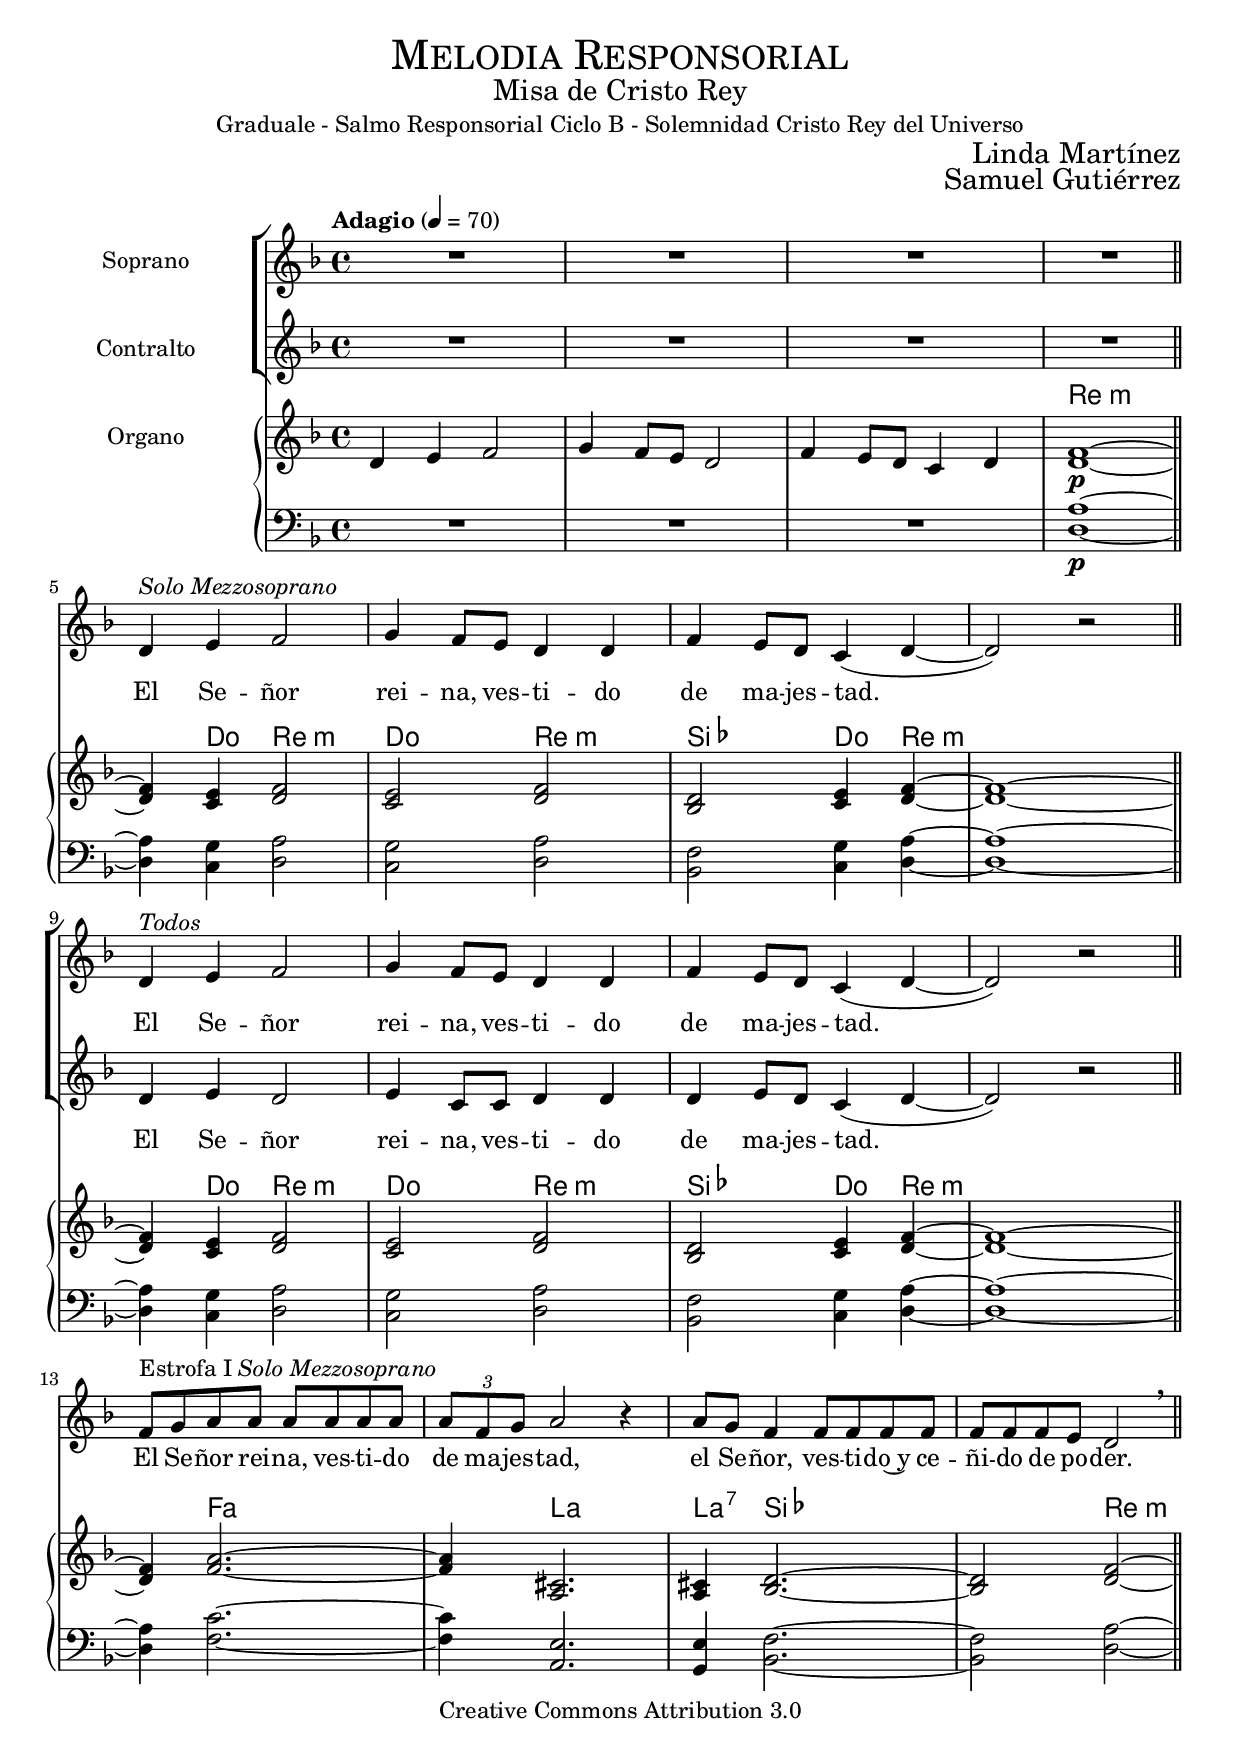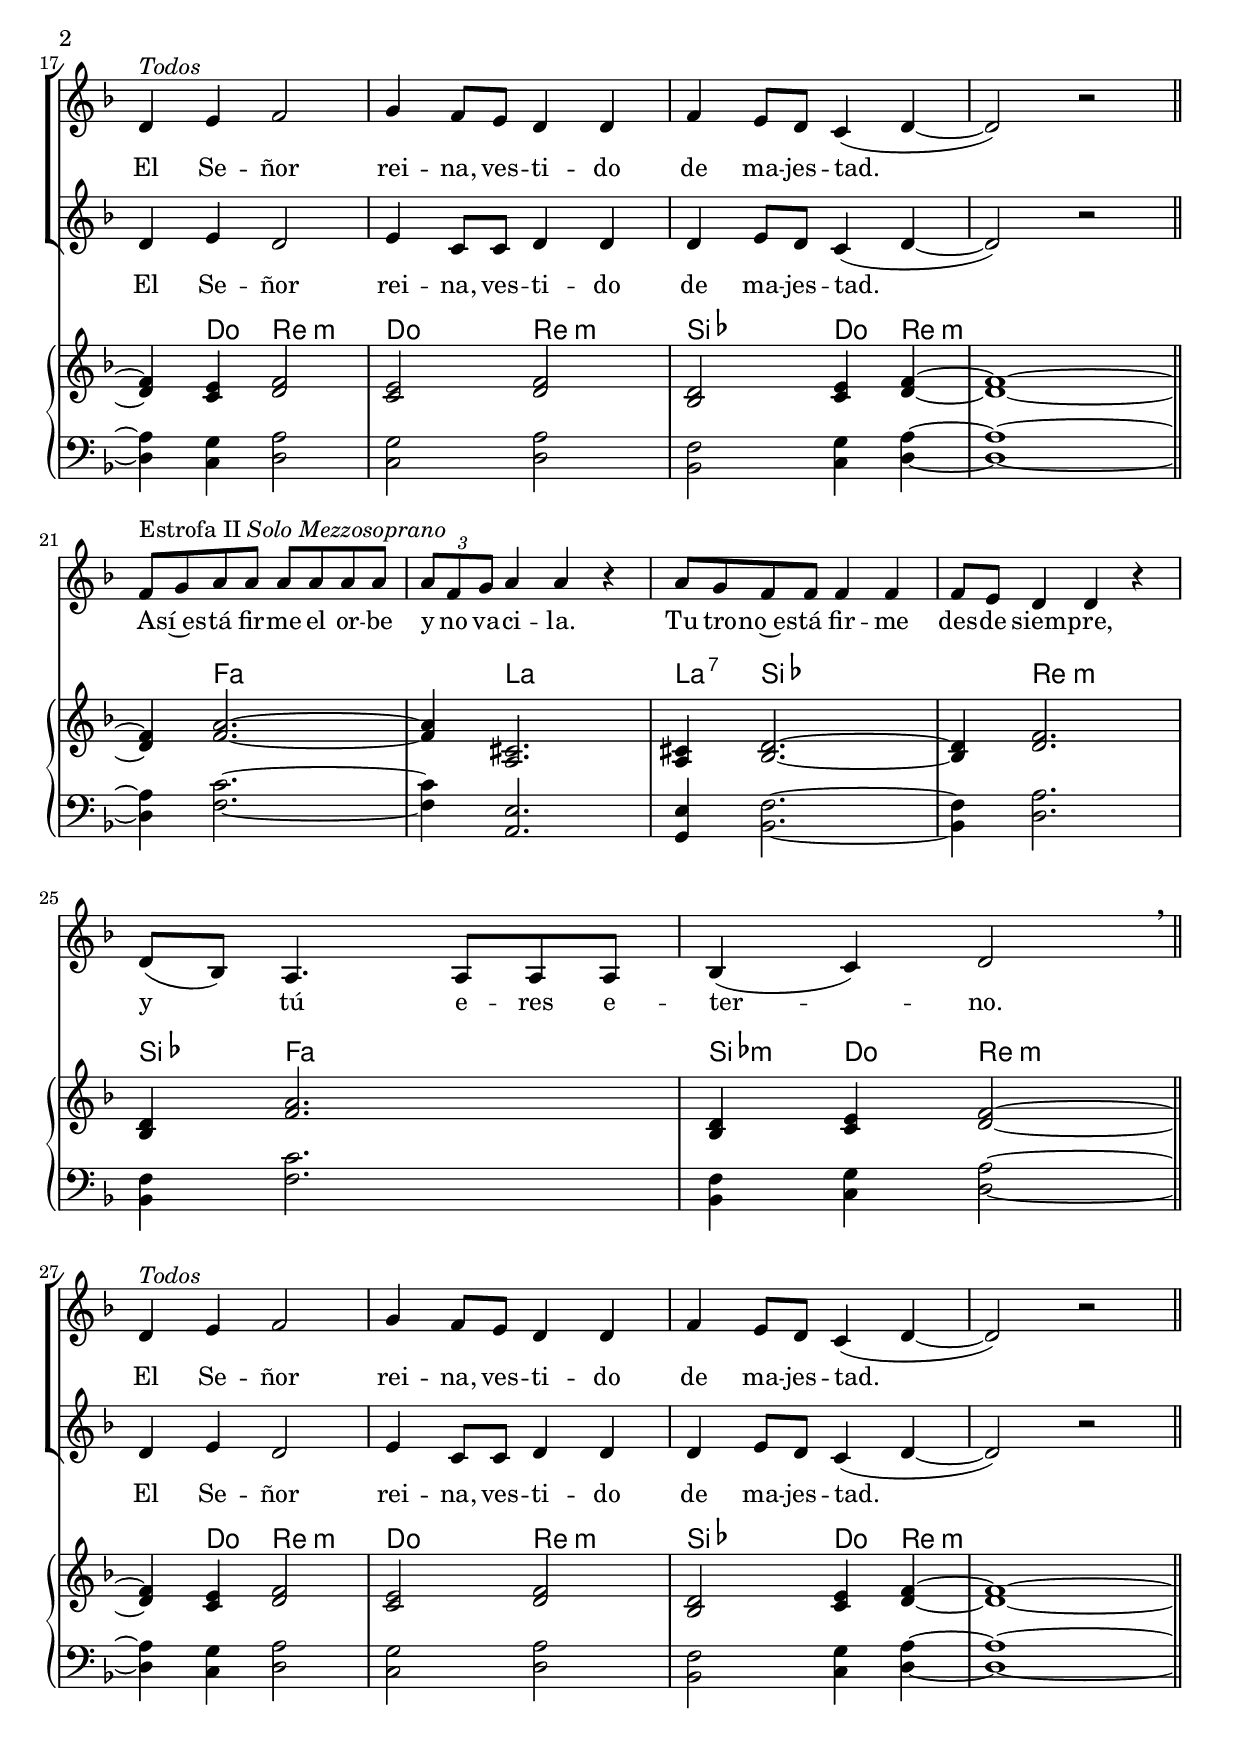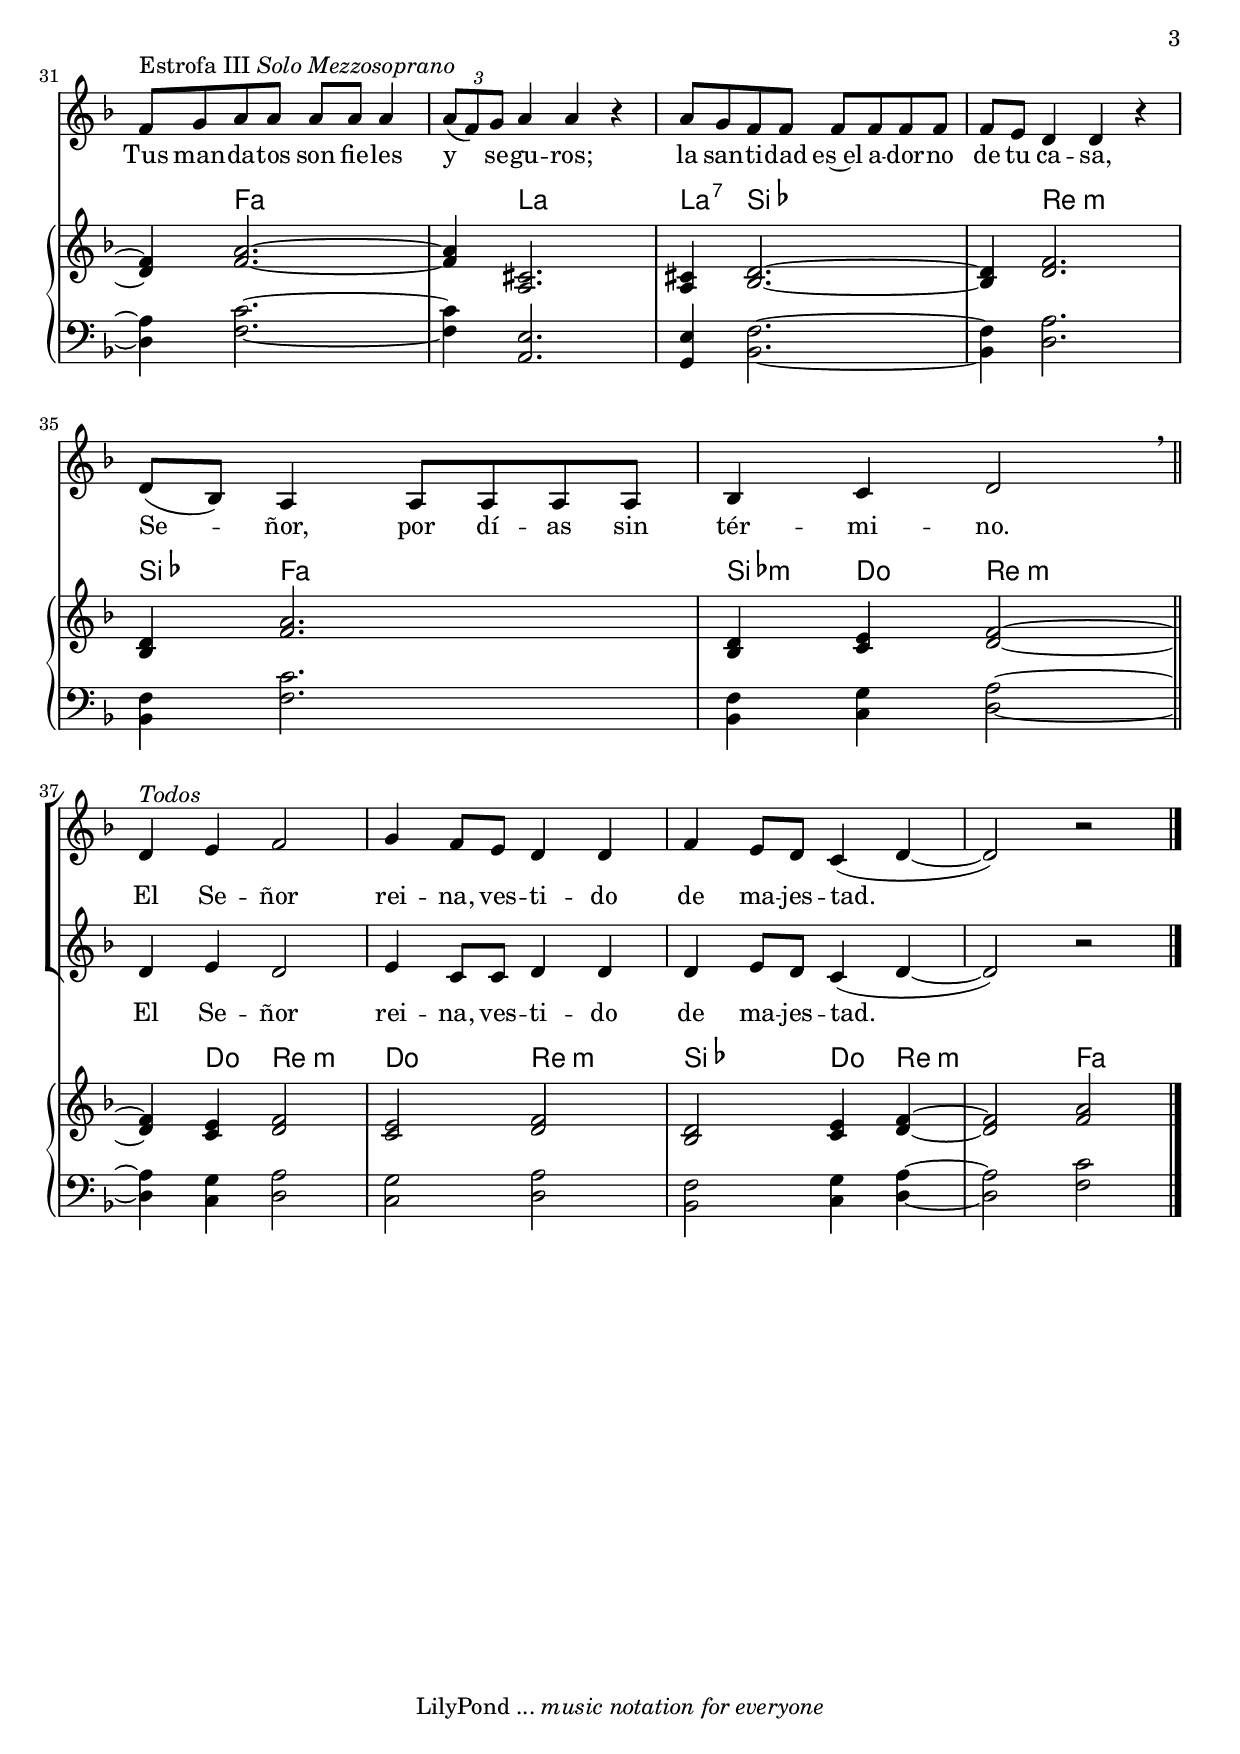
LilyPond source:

% *************************************************************************************
%	Melodia responsorial - Melody inspired by the compositions of Pbro Lucien Deiss
%	Music and accompaniment by serachsam
% *************************************************************************************
\language "espanol"
\version "2.23.2"

% --- Global parameters
particle = 0
jump = \break

% --- Includes
\include "global.ily"
soprano_music_a = \relative do' {
  \compressEmptyMeasures

  R1*4 | #(if (= particle 1) jump "") % 4
  re4^\markup{ \italic "Solo Mezzosoprano" } mi fa2 |
  sol4 fa8 mi re2 |
  fa4 mi8 re do4 re4~ |
  re2 r | #(if (= particle 1) jump "") % 8
  re4^\markup{ \italic "Todos" } mi fa2 |
  sol4 fa8 mi re2 |
  fa4 mi8 re do4 re4~ |
  re2 r | #(if (= particle 1) jump "") % 12
  fa8^\markup{ "Estrofa I" \italic "Solo Mezzosoprano" } sol la la la la la4 |
  \tuplet 3/2 {la8 fa sol} la4 la r |
  la8( sol) fa4 fa8 fa fa fa |
  fa fa fa mi re2 \breathe | #(if (= particle 1) jump "")
  re4^\markup{ \italic "Todos" } mi fa2 |
  sol4 fa8 mi re2 |
  fa4 mi8 re do4 re4~ |
  re2 r | #(if (= particle 1) jump "") % 20
  fa8^\markup{ "Estrofa II" \italic "Solo Mezzosoprano" } sol la la4. la8 la |
  \tuplet 3/2 {la8 fa sol} la4 la r |
  la8 sol fa4. fa4. |
  fa8( mi) re4 re r | #(if (= particle 1) jump "") %24
  do8( re) mi mi4 mi8 mi mi |
  \tuplet 3/2 { mi4 re8 } fa4 fa r |
  re4 sib8 la la2 |
  sib4 do re4 re \breathe | #(if (= particle 1) jump "") %28
  re4^\markup{ \italic "Todos" } mi fa2 |
  sol4 fa8 mi re2 |
  fa4 mi8 re do4 re4~ |
  re2 r | #(if (= particle 1) jump "") % 32
  fa8(^\markup{ "Estrofa III" \italic "Solo Mezzosoprano" } sol) la la4 la8 la la |
  \tuplet 3/2 {la8 fa sol} la2 r4 |
  la8( sol) fa4 fa4 fa8 fa |
  fa8 mi re4 re r | #(if (= particle 1) jump "") % 36
  do8( re) mi mi mi mi mi mi |
  \tuplet 3/2 { mi4 re8 } fa4 fa r |
  re8 sib la4. la |
  sib4( do) re re \breathe | #(if (= particle 1) jump "") % 40
  re4^\markup{ \italic "Todos" } mi fa2 |
  sol4 fa8 mi re2 |
  fa4 mi8 re do4 re4~ |
  re2 r | #(if (= particle 1) jump "") % 44
  fa8^\markup{ "Estrofa IV" \italic "Solo Mezzosoprano" } sol la la la la la la |
  la la \tuplet 3/2 {la8 fa sol} la4 la |
  la8( sol) fa4. fa8 fa fa |
  fa8 mi re4 re r | #(if (= particle 1) jump "") % 48
  do8 re mi mi mi mi mi mi |
  \tuplet 3/2 { mi4 re8 } fa2 r4 |
  re8( sib) la4 la4. la8 |
  sib4 do re2 \breathe | #(if (= particle 1) jump "") % 52
  re4^\markup{ \italic "Todos" } mi fa2 |
  sol4 fa8 mi re2 |
  fa4 mi8 re do4 re4~ |
  re2 r |
}

soprano_lyrics_a = \lyricmode {
  El Se -- ñor es mi pas -- tor, na -- da me fal -- ta.
  El Se -- ñor es mi pas -- tor, na -- da me fal -- ta.

  El Se -- ñor es mi pas -- tor, na -- da me fal -- ta:
  en ver -- des pra -- de -- ras me~ha -- ce re -- cos -- tar.

  El Se -- ñor es mi pas -- tor, na -- da me fal -- ta.

  Me con -- du -- ce ha -- cia fuen -- tes tran -- qui -- las
  y re -- pa -- ra mis fuer -- zas;
  me guí -- a por el sen -- de -- ro jus -- to,
  por el ho -- nor de su nom -- bre.

  El Se -- ñor es mi pas -- tor, na -- da me fal -- ta.

  Pre -- pa -- ras u -- na me -- sa an -- te mí,
  en -- fren -- te de mis e -- ne -- mi -- gos;
  me un -- ges la ca -- be -- za con per -- fu -- me,
  y mi co -- pa re -- bo -- sa.

  El Se -- ñor es mi pas -- tor, na -- da me fal -- ta.

  Tu bon -- dad y tu mi -- se -- ri -- cor -- dia me a -- com -- pa -- ñan,
  to -- dos los dí -- as de mi vi -- da,
  y~ha -- bi -- ta -- ré en la ca -- sa del Se -- ñor,
  por a -- ños sin tér -- mi -- no.

  El Se -- ñor es mi pas -- tor, na -- da me fal -- ta.
}

soprano_music_b = \relative do' {
  \compressEmptyMeasures

  R1*4 | #(if (= particle 1) jump "") % 4
  re4^\markup{ \italic "Solo Mezzosoprano" } mi fa2 |
  sol4 fa8 mi re4 re |
  fa4 mi8 re do4( re4~ |
  re2) r | #(if (= particle 1) jump "") % 8
  re4^\markup{ \italic "Todos" } mi fa2 |
  sol4 fa8 mi re4 re |
  fa4 mi8 re do4( re4~ |
  re2) r | #(if (= particle 1) jump "") % 12
  fa8^\markup{ "Estrofa I" \italic "Solo Mezzosoprano" } sol la la la la la la |
  \tuplet 3/2 {la8 fa sol} la2 r4 |
  la8 sol fa4 fa8 fa fa fa |
  fa fa fa mi re2 \breathe | #(if (= particle 1) jump "") % 16
  re4^\markup{ \italic "Todos" } mi fa2 |
  sol4 fa8 mi re4 re |
  fa4 mi8 re do4( re4~ |
  re2) r | #(if (= particle 1) jump "") % 20
  fa8^\markup{ "Estrofa II" \italic "Solo Mezzosoprano" } sol la la la la la la |
  \tuplet 3/2 {la8 fa sol} la4 la r |
  la8 sol fa fa fa4 fa |
  fa8 mi re4 re r | #(if (= particle 1) jump "") % 24
  re8( sib) la4. la8 la la |
  sib4( do) re2 \breathe | #(if (= particle 1) jump "") % 26
  re4^\markup{ \italic "Todos" } mi fa2 |
  sol4 fa8 mi re4 re |
  fa4 mi8 re do4( re4~ |
  re2) r | #(if (= particle 1) jump "") % 30
  fa8^\markup{ "Estrofa III" \italic "Solo Mezzosoprano" } sol la la la la la4 |
  \tuplet 3/2 {la8( fa) sol} la4 la r |
  la8 sol fa fa fa fa fa fa |
  fa8 mi re4 re r | #(if (= particle 1) jump "") % 34
  re8( sib) la4 la8 la la la |
  sib4 do re2 \breathe | #(if (= particle 1) jump "") % 36
  re4^\markup{ \italic "Todos" } mi fa2 |
  sol4 fa8 mi re4 re |
  fa4 mi8 re do4( re4~ |
  re2) r |
}

soprano_lyrics_b = \lyricmode {
  El Se -- ñor rei -- na, ves -- ti -- do de ma -- jes -- tad.
  El Se -- ñor rei -- na, ves -- ti -- do de ma -- jes -- tad.

  El Se -- ñor rei -- na, ves -- ti -- do de ma -- jes -- tad,
  el Se -- ñor, ves -- ti -- do~y ce -- ñi -- do de po -- der.

  El Se -- ñor rei -- na, ves -- ti -- do de ma -- jes -- tad.

  A -- sí~es -- tá fir -- me el or -- be y no va -- ci -- la.
  Tu tro -- no~es -- tá fir -- me des -- de siem -- pre,
  y tú e -- res e -- ter -- no.

  El Se -- ñor rei -- na, ves -- ti -- do de ma -- jes -- tad.

  Tus man -- da -- tos son fie -- les y se -- gu -- ros;
  la san -- ti -- dad es~el a -- dor -- no de tu ca -- sa,
  Se -- ñor, por dí -- as sin tér -- mi -- no.

  El Se -- ñor rei -- na, ves -- ti -- do de ma -- jes -- tad.
}

soprano_music_c = \relative do' {
  \compressEmptyMeasures

  R1*4 | #(if (= particle 1) jump "") % 4
  re4^\markup{ \italic "Solo Mezzosoprano" } mi8 mi fa4 fa |
  sol4( fa8) mi re4 re |
  fa4( mi8) re do4( re4~ |
  re2) r | #(if (= particle 1) jump "") % 8
  re4^\markup{ \italic "Todos" } mi8 mi fa4 fa |
  sol4( fa8) mi re4 re |
  fa4( mi8) re do4( re4~ |
  re2) r | #(if (= particle 1) jump "") % 12
  fa8^\markup{ "Estrofa I" \italic "Solo Mezzosoprano" } sol la la4. la8 la |
  \tuplet 3/2 {la8( fa) sol} la4 la r |
  la8( sol) fa4 fa8 fa fa fa |
  fa8 mi re2 r4 | #(if (= particle 1) jump "") % 16
  do8 re mi4. mi8 mi mi |
  \tuplet 3/2 { mi4 re8 } fa2 r4 |
  re4 do8 la la2 |
  sib4 do re4 re \breathe | #(if (= particle 1) jump "") % 20
  re4^\markup{ \italic "Todos" } mi8 mi fa4 fa |
  sol4( fa8) mi re4 re |
  fa4( mi8) re do4( re4~ |
  re2) r | #(if (= particle 1) jump "") % 24
  fa8(^\markup{ "Estrofa II" \italic "Solo Mezzosoprano" } sol) la4 la la |
  \tuplet 3/2 {la8( fa sol)} la4 la r |
  la4( sol8) fa4 fa4. |
  fa8 mi re2 r4 | #(if (= particle 1) jump "") % 28
  do8 re mi mi mi mi4 mi8 |
  \tuplet 3/2 { mi4 re8 } fa2 r4 |
  fa8 sol la la la la la4 |
  \tuplet 3/2 {la8( fa) sol} la2 r4 | #(if (= particle 1) jump "") % 32
  la16( sol) fa8 fa16 fa fa8 \tuplet 3/2 {fa8 fa fa} fa fa |
  fa8 mi re4 re r |
  re8 sib la la2 la8 |
  sib4 do re2 \breathe | #(if (= particle 1) jump "") % 36
  re4^\markup{ \italic "Todos" } mi8 mi fa4 fa |
  sol4( fa8) mi re4 re |
  fa4( mi8) re do4( re4~ |
  re2) r |
}

soprano_lyrics_c = \lyricmode {
  Va -- mos a -- le -- gres a  la ca -- sa del Se -- ñor.
  Va -- mos a -- le -- gres a  la ca -- sa del Se -- ñor.

  ¡Qué~a -- le -- grí -- a cuan -- do me di -- je -- ron:
  «Va -- mos a la ca -- sa del Se -- ñor»!
  Ya es -- tán pi -- san -- do nues -- tros pies
  por el ho -- nor de su nom -- bre.

  Va -- mos a -- le -- gres a  la ca -- sa del Se -- ñor.

  A -- llá su -- ben las tri -- bus,
  las tri -- bus del Se -- ñor,
  se -- gún la cos -- tum -- bre de Is -- ra -- el,
  a ce -- le -- brar el nom -- bre del Se -- ñor;
  en e -- lla es -- tán los tri -- bu -- na -- les de jus -- ti -- cia,
  en el pa -- la -- cio de Da -- vid.

  Va -- mos a -- le -- gres a  la ca -- sa del Se -- ñor.
}

\include "alto.ily"
harmonies_a = \new ChordNames {
  \set ChordNames.midiInstrument = "string ensemble 2"
  \set ChordNames.midiMaximumVolume = #0
  \set chordChanges = ##t
  \chordmode {
    \italianChords
    s1*3 |
    re1:m |
    s4 do4 re2:m |
    do2 re2:m |
    sib,2 do4 re4:m |
    s1 |
    s4 do4 re2:m |
    do2 re2:m |
    sib,2 do4 re4:m |
    s1 |
    s4 fa2. |
    s4 la2. |
    la4:7 sib2. |
    s2 re2:m |
    s4 do4 re2:m |
    do2 re2:m |
    sib,2 do4 re4:m |
    s1 |
    s4 fa2. |
    s4 la2. |
    la4:7 sib2. |
    s4 re2.:m |
    la4:m do2. |
    s4 sib2. |
    s4 fa2. |
    sib4:m do4 re2:m |
    s4 do4 re2:m |
    do2 re2:m |
    sib,2 do4 re4:m |
    s1 |
    s4 fa2. |
    s4 la2. |
    la4:7 sib2. |
    s4 re2.:m |
    la4:m do2. |
    s4 sib2. |
    s4 fa2. |
    sib4:m do4 re2:m |
    s4 do4 re2:m |
    do2 re2:m |
    sib,2 do4 re4:m |
    s1 |
    s4 fa2. |
    s2 la2 |
    la4:7 sib2. |
    s4 re2.:m |
    la4:m do2. |
    s4 sib2. |
    s4 fa2. |
    sib4:m do4 re2:m |
    s4 do4 re2:m |
    do2 re2:m |
    sib,2 do4 re4:m |
    s2 fa |
  }
}

harmonies_b = \new ChordNames {
  \set ChordNames.midiInstrument = "string ensemble 2"
  \set ChordNames.midiMaximumVolume = #0
  \set chordChanges = ##t
  \chordmode {
    \italianChords
    s1*3 |
    re1:m |
    s4 do4 re2:m |
    do2 re2:m |
    sib,2 do4 re4:m |
    s1 |
    s4 do4 re2:m |
    do2 re2:m |
    sib,2 do4 re4:m |
    s1 |
    s4 fa2. |
    s4 la2. |
    la4:7 sib2. |
    s2 re2:m |
    s4 do4 re2:m |
    do2 re2:m |
    sib,2 do4 re4:m |
    s1 |
    s4 fa2. |
    s4 la2. |
    la4:7 sib2. |
    s4 re2.:m |
    sib4 fa2. |
    sib4:m do4 re2:m |
    s4 do4 re2:m |
    do2 re2:m |
    sib,2 do4 re4:m |
    s1 |
    s4 fa2. |
    s4 la2. |
    la4:7 sib2. |
    s4 re2.:m |
    sib4 fa2. |
    sib4:m do4 re2:m |
    s4 do4 re2:m |
    do2 re2:m |
    sib,2 do4 re4:m |
    s2 fa |
  }
}

harmonies_c = \new ChordNames {
  \set ChordNames.midiInstrument = "string ensemble 2"
  \set ChordNames.midiMaximumVolume = #0
  \set chordChanges = ##t
  \chordmode {
    \italianChords
    s1*3 |
    re1:m |
    s4 do4 re2:m |
    do2 re2:m |
    sib,2 do4 re4:m |
    s1 |
    s4 do4 re2:m |
    do2 re2:m |
    sib,2 do4 re4:m |
    s1 |
    s4 fa2. |
    s4 la2. |
    la4:7 sib2. |
    s4 re2.:m |
    la4:m do2. |
    s4 sib2. |
    s4 fa2. |
    sib4:m do4 re2:m |
    s4 do4 re2:m |
    do2 re2:m |
    sib,2 do4 re4:m |
    s1 |
    s4 fa2. |
    s4 la2. |
    la4:7 sib2. |
    s4 re2.:m |
    la4:m do2. |
    s4 sib2. |
    re4:m fa2. |
    s4 la2. |
    la4:7 sib2. |
    s4 re2.:m |
    sib4 fa2. |
    sib4:m do4 re2:m |
    s4 do4 re2:m |
    do2 re2:m |
    sib,2 do4 re4:m |
    s2 fa |
  }
}

notes_soproano_a = \relative do' {
  R1*3 fa1\p~ |
  fa4 mi fa2 |
  mi2 fa |
  re2 mi4 fa~ |
  fa1~ |
  fa4 mi fa2 |
  mi2 fa |
  re2 mi4 fa~ |
  fa1~ |
  fa4 la2.~ |
  la4 dos,2. |
  dos4 re2.~ |
  re2 fa~ |
  fa4 mi fa2 |
  mi2 fa |
  re2 mi4 fa~ |
  fa1~ |
  fa4 la2.~ |
  la4 dos,2. |
  dos4 re2.~ |
  re4 fa2. |
  do4 mi2.~ |
  mi4 re2.~ |
  re4 la'2. |
  re,4 mi fa2~ |
  fa4 mi fa2 |
  mi2 fa |
  re2 mi4 fa~ |
  fa1~ |
  fa4 la2.~ |
  la4 dos,2. |
  dos4 re2.~ |
  re4 fa2. |
  do4 mi2.~ |
  mi4 re2.~ |
  re4 la'2. |
  re,4 mi fa2~ |
  fa4 mi fa2 |
  mi2 fa |
  re2 mi4 fa~ |
  fa1~ |
  fa4 la2.~ |
  la2 dos,2 |
  dos4 re2.~ |
  re4 fa2. |
  do4 mi2.~ |
  mi4 re2.~ |
  re4 la'2. |
  re,4 mi fa2~ |
  fa4 mi fa2 |
  mi2 fa |
  re2 mi4 fa~ |
  fa2 la |
}

notes_alto_a = \relative do' {
  re4 mi fa2 |
  sol4 fa8 mi re2 |
  fa4 mi8 re do4 re |
  re1\p~ | #(if (= particle 1) "" jump) % 4
  re4 do re2 |
  do2 re |
  sib2 do4 re~ |
  re1~ | #(if (= particle 1) "" jump) % 8
  re4 do re2 |
  do2 re |
  sib2 do4 re~ |
  re1~ | #(if (= particle 1) "" jump) % 12
  re4 fa2.~ |
  fa4 la,2. |
  la4 sib2.~ |
  sib2 re~ | #(if (= particle 1) "" jump) % 14
  re4 do re2 |
  do2 re |
  sib2 do4 re~ |
  re1~ | #(if (= particle 1) "" jump) % 18
  re4 fa2.~ |
  fa4 la,2. |
  la4 sib2.~ |
  sib4 re2. |
  la4 do2.~ |
  do4 sib2.~ |
  sib4 fa'2. |
  sib,4 do re2~ | #(if (= particle 1) "" jump) % 28
  re4 do re2 |
  do2 re |
  sib2 do4 re~ |
  re1~ | #(if (= particle 1) "" jump) % 32
  re4 fa2.~ |
  fa4 la,2. |
  la4 sib2.~ |
  sib4 re2. | #(if (= particle 1) "" jump) % 36
  la4 do2.~ |
  do4 sib2.~ |
  sib4 fa'2. |
  sib,4 do re2~ | #(if (= particle 1) "" jump) % 40
  re4 do re2 |
  do2 re |
  sib2 do4 re~ |
  re1~ | #(if (= particle 1) "" jump) % 44
  re4 fa2.~ |
  fa2 la,2 |
  la4 sib2.~ |
  sib4 re2. | #(if (= particle 1) "" jump) % 48
  la4 do2.~ |
  do4 sib2.~ |
  sib4 fa'2. |
  sib,4 do re2~ | #(if (= particle 1) "" jump) % 52
  re4 do re2 |
  do2 re |
  sib2 do4 re~ |
  re2 fa |
}

notes_tenor_a = \relative do' {
  R1*3 la1\p~ |
  la4 sol la2 |
  sol2 la |
  fa2 sol4 la~ |
  la1~ |
  la4 sol la2 |
  sol2 la |
  fa2 sol4 la~ |
  la1~ |
  la4 do2.~ |
  do4 mi,2. |
  mi4 fa2.~ |
  fa2 la~ |
  la4 sol la2 |
  sol2 la |
  fa2 sol4 la~ |
  la1~ |
  la4 do2.~ |
  do4 mi,2. |
  mi4 fa2.~ |
  fa4 la2. |
  mi4 sol2.~ |
  sol4 fa2.~ |
  fa4 do'2. |
  fa,4 sol la2~ |
  la4 sol la2 |
  sol2 la |
  fa2 sol4 la~ |
  la1~ |
  la4 do2.~ |
  do4 mi,2. |
  mi4 fa2.~ |
  fa4 la2. |
  mi4 sol2.~ |
  sol4 fa2.~ |
  fa4 do'2. |
  fa,4 sol la2~ |
  la4 sol la2 |
  sol2 la |
  fa2 sol4 la~ |
  la1~ |
  la4 do2.~ |
  do2 mi,2 |
  mi4 fa2.~ |
  fa4 la2. |
  mi4 sol2.~ |
  sol4 fa2.~ |
  fa4 do'2. |
  fa,4 sol la2~ |
  la4 sol la2 |
  sol2 la |
  fa2 sol4 la~ |
  la2 do |
}

notes_bass_a = \relative do {
  R1*3 re1\p~ |
  re4 do re2 |
  do2 re |
  sib2 do4 re~ |
  re1~ |
  re4 do re2 |
  do2 re |
  sib2 do4 re~ |
  re1~ |
  re4 fa2.~ |
  fa4 la,2. |
  sol4 sib2.~ |
  sib2 re~  |
  re4 do re2 |
  do2 re |
  sib2 do4 re~ |
  re1~ |
  re4 fa2.~ |
  fa4 la,2. |
  sol4 sib2.~ |
  sib4 re2. |
  la4 do2.~ |
  do4 sib2.~ |
  sib4 fa'2. |
  sib,4 do re2~ |
  re4 do re2 |
  do2 re |
  sib2 do4 re~ |
  re1~ |
  re4 fa2.~ |
  fa4 la,2. |
  sol4 sib2.~ |
  sib4 re2. |
  la4 do2.~ |
  do4 sib2.~ |
  sib4 fa'2. |
  sib,4 do re2~ |
  re4 do re2 |
  do2 re |
  sib2 do4 re~ |
  re1~ |
  re4 fa2.~ |
  fa2 la,2 |
  sol4 sib2.~ |
  sib4 re2. |
  la4 do2.~ |
  do4 sib2.~ |
  sib4 fa'2. |
  sib,4 do re2~ |
  re4 do re2 |
  do2 re |
  sib2 do4 re~ |
  re2 fa |
}

notes_soproano_b = \relative do' {
  R1*3 |
  fa1\p~ |
  fa4 mi fa2 |
  mi2 fa |
  re2 mi4 fa~ |
  fa1~ |
  fa4 mi fa2 |
  mi2 fa |
  re2 mi4 fa~ |
  fa1~ |
  fa4 la2.~ |
  la4 dos,2. |
  dos4 re2.~ |
  re2 fa~ |
  fa4 mi fa2 |
  mi2 fa |
  re2 mi4 fa~ |
  fa1~ |
  fa4 la2.~ |
  la4 dos,2. |
  dos4 re2.~ |
  re4 fa2. |
  re4 la'2. |
  re,4 mi fa2~ |
  fa4 mi fa2 |
  mi2 fa |
  re2 mi4 fa~ |
  fa1~ |
  fa4 la2.~ |
  la4 dos,2. |
  dos4 re2.~ |
  re4 fa2. |
  re4 la'2. |
  re,4 mi fa2~ |
  fa4 mi fa2 |
  mi2 fa |
  re2 mi4 fa~ |
  fa2 la |
}

notes_alto_b = \relative do' {
  re4 mi fa2 |
  sol4 fa8 mi re2 |
  fa4 mi8 re do4 re |
  re1\p~ | #(if (= particle 1) "" jump) % 4
  re4 do re2 |
  do2 re |
  sib2 do4 re~ |
  re1~ | #(if (= particle 1) "" jump) % 8
  re4 do re2 |
  do2 re |
  sib2 do4 re~ |
  re1~ | #(if (= particle 1) "" jump) % 12
  re4 fa2.~ |
  fa4 la,2. |
  la4 sib2.~ |
  sib2 re~ | #(if (= particle 1) "" jump) % 16
  re4 do re2 |
  do2 re |
  sib2 do4 re~ |
  re1~ | #(if (= particle 1) "" jump) % 20
  re4 fa2.~ |
  fa4 la,2. |
  la4 sib2.~ |
  sib4 re2. | #(if (= particle 1) "" jump) % 24
  sib4 fa'2. |
  sib,4 do re2~ | #(if (= particle 1) "" jump) % 26
  re4 do re2 |
  do2 re |
  sib2 do4 re~ |
  re1~ | #(if (= particle 1) "" jump) % 30
  re4 fa2.~ |
  fa4 la,2. |
  la4 sib2.~ |
  sib4 re2. | #(if (= particle 1) "" jump) % 34
  sib4 fa'2. |
  sib,4 do re2~ | #(if (= particle 1) "" jump) % 36
  re4 do re2 |
  do2 re |
  sib2 do4 re~ |
  re2 fa |
}

notes_tenor_b = \relative do' {
  R1*3 |
  la1\p~ |
  la4 sol la2 |
  sol2 la |
  fa2 sol4 la~ |
  la1~ |
  la4 sol la2 |
  sol2 la |
  fa2 sol4 la~ |
  la1~ |
  la4 do2.~ |
  do4 mi,2. |
  mi4 fa2.~ |
  fa2 la~ |
  la4 sol la2 |
  sol2 la |
  fa2 sol4 la~ |
  la1~ |
  la4 do2.~ |
  do4 mi,2. |
  mi4 fa2.~ |
  fa4 la2. |
  fa4 do'2. |
  fa,4 sol la2~ |
  la4 sol la2 |
  sol2 la |
  fa2 sol4 la~ |
  la1~ |
  la4 do2.~ |
  do4 mi,2. |
  mi4 fa2.~ |
  fa4 la2. |
  fa4 do'2. |
  fa,4 sol la2~ |
  la4 sol la2 |
  sol2 la |
  fa2 sol4 la~ |
  la2 do |
}

notes_bass_b = \relative do {
  R1*3 |
  re1\p~ |
  re4 do re2 |
  do2 re |
  sib2 do4 re~ |
  re1~ |
  re4 do re2 |
  do2 re |
  sib2 do4 re~ |
  re1~ |
  re4 fa2.~ |
  fa4 la,2. |
  sol4 sib2.~ |
  sib2 re~ |
  re4 do re2 |
  do2 re |
  sib2 do4 re~ |
  re1~ |
  re4 fa2.~ |
  fa4 la,2. |
  sol4 sib2.~ |
  sib4 re2. |
  sib4 fa'2. |
  sib,4 do re2~ |
  re4 do re2 |
  do2 re |
  sib2 do4 re~ |
  re1~ |
  re4 fa2.~ |
  fa4 la,2. |
  sol4 sib2.~ |
  sib4 re2. |
  sib4 fa'2. |
  sib,4 do re2~ |
  re4 do re2 |
  do2 re |
  sib2 do4 re~ |
  re2 fa |
}

notes_soproano_c = \relative do' {
  R1*3 |
  fa1\p~ |
  fa4 mi fa2 |
  mi2 fa |
  re2 mi4 fa~ |
  fa1~ |
  fa4 mi fa2 |
  mi2 fa |
  re2 mi4 fa~ |
  fa1~ |
  fa4 la2.~ |
  la4 dos,2. |
  dos4 re2.~ |
  re4 fa2. |
  do4 mi2.~ |
  mi4 re2.~ |
  re4 la'2. |
  re,4 mi fa2~ |
  fa4 mi fa2 |
  mi2 fa |
  re2 mi4 fa~ |
  fa1~ |
  fa4 la2.~ |
  la4 dos,2. |
  dos4 re2.~ |
  re4 fa2. |
  do4 mi2.~ |
  mi4 re2. |
  fa4 la2.~ |
  la4 dos,2. |
  dos4 re2.~ |
  re4 fa2. |
  re4 la'2. |
  re,4 mi fa2~ |
  fa4 mi fa2 |
  mi2 fa |
  re2 mi4 fa~ |
  fa2 la |
}

notes_alto_c = \relative do' {
  re4 mi fa2 |
  sol4 fa8 mi re2 |
  fa4 mi8 re do4 re |
  re1\p~ | #(if (= particle 1) "" jump) % 4
  re4 do re2 |
  do2 re |
  sib2 do4 re~ |
  re1~ | #(if (= particle 1) "" jump) % 8
  re4 do re2 |
  do2 re |
  sib2 do4 re~ |
  re1~ | #(if (= particle 1) "" jump) % 12
  re4 fa2.~ |
  fa4 la,2. |
  la4 sib2.~ |
  sib4 re2. | #(if (= particle 1) "" jump) % 16
  la4 do2.~ |
  do4 sib2.~ |
  sib4 fa'2. |
  sib,4 do re2~ | #(if (= particle 1) "" jump) % 20
  re4 do re2 |
  do2 re |
  sib2 do4 re~ |
  re1~ | #(if (= particle 1) "" jump) % 24
  re4 fa2.~ |
  fa4 la,2. |
  la4 sib2.~ |
  sib4 re2. | #(if (= particle 1) "" jump) % 28
  la4 do2.~ |
  do4 sib2. |
  re4 fa2.~ |
  fa4 la,2. | #(if (= particle 1) "" jump) % 32
  la4 sib2.~ |
  sib4 re2. |
  sib4 fa'2. |
  sib,4 do re2~ | #(if (= particle 1) "" jump) % 36
  re4 do re2 |
  do2 re |
  sib2 do4 re~ |
  re2 fa |
}

notes_tenor_c = \relative do' {
  R1*3 |
  la1\p~ |
  la4 sol la2 |
  sol2 la |
  fa2 sol4 la~ |
  la1~ |
  la4 sol la2 |
  sol2 la |
  fa2 sol4 la~ |
  la1~ |
  la4 do2.~ |
  do4 mi,2. |
  mi4 fa2.~ |
  fa4 la2. |
  mi4 sol2.~ |
  sol4 fa2.~ |
  fa4 do'2. |
  fa,4 sol la2~ |
  la4 sol la2 |
  sol2 la |
  fa2 sol4 la~ |
  la1~ |
  la4 do2.~ |
  do4 mi,2. |
  mi4 fa2.~ |
  fa4 la2. |
  mi4 sol2.~ |
  sol4 fa2. |
  la4 do2.~ |
  do4 mi,2. |
  mi4 fa2.~ |
  fa4 la2. |
  fa4 do'2. |
  fa,4 sol la2~ |
  la4 sol la2 |
  sol2 la |
  fa2 sol4 la~ |
  la2 do |
}

notes_bass_c = \relative do {
  R1*3 |
  re1\p~ |
  re4 do re2 |
  do2 re |
  sib2 do4 re~ |
  re1~ |
  re4 do re2 |
  do2 re |
  sib2 do4 re~ |
  re1~ |
  re4 fa2.~ |
  fa4 la,2. |
  sol4 sib2.~ |
  sib4 re2. |
  la4 do2.~ |
  do4 sib2.~ |
  sib4 fa'2. |
  sib,4 do re2~ |
  re4 do re2 |
  do2 re |
  sib2 do4 re~ |
  re1~ |
  re4 fa2.~ |
  fa4 la,2. |
  sol4 sib2.~ |
  sib4 re2. |
  la4 do2.~ |
  do4 sib2. |
  re4 fa2.~ |
  fa4 la,2. |
  sol4 sib2.~ |
  sib4 re2. |
  sib4 fa'2. |
  sib,4 do re2~ |
  re4 do re2 |
  do2 re |
  sib2 do4 re~ |
  re2 fa |
}


% --- Global size
% #(set-global-staff-size 19.8)

% --- Cabecera
\markup { \fill-line { \center-column { \fontsize #5 \smallCaps "Melodia Responsorial" \fontsize #2 "Misa de Cristo Rey" "Graduale - Salmo Responsorial Ciclo B - Solemnidad Cristo Rey del Universo"} } }
\markup { \fill-line { " " \right-column { \fontsize #2 "Linda Martínez" } } }
\markup { \fill-line { " " \right-column { \fontsize #2 "Samuel Gutiérrez" } } }
\header {
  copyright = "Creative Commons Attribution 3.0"
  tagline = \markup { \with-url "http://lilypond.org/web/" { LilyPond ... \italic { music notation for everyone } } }
  breakbefore = ##t
}

% --- Music

% --- Harmony

\score {
  <<
    \new ChoirStaff <<
      \new Staff <<
        \new Voice = "soprano" <<
          \set Staff.instrumentName = #"Soprano"
          \set Staff.midiInstrument = #"choir aahs"
          \set Staff.midiMaximumVolume = #1.5
          \global_b \soprano_music_b
        >>\new Lyrics = "soprano"
        \context Lyrics = "soprano" \lyricsto "soprano" \soprano_lyrics_b
      >>
      \new Staff <<
        \new Voice = "alto" <<
          \set Staff.instrumentName = #"Contralto"
          \set Staff.midiInstrument = #"choir aahs"
          \set Staff.midiMaximumVolume = #1.5
          \global_b \alto_music_b
        >>
        \new Lyrics = "alto"
        \context Lyrics = "alto" \lyricsto "alto" \alto_lyrics_b
      >>
    >>
    \harmonies_b
    \new PianoStaff <<
      \new Staff <<
        \set Staff.instrumentName = #"Organo"
        \set Staff.midiInstrument = #"church organ"
        \set Staff.midiMaximumVolume = #0.6
        \set Staff.printPartCombineTexts = ##f
        \partCombine
        << \global_b \notes_soproano_b >>
        << \global_b \notes_alto_b >>
      >>
      \new Staff <<
        \set Staff.midiInstrument = #"church organ"
        \set Staff.midiMaximumVolume = #0.6
        \clef bass
        \set Staff.printPartCombineTexts = ##f
        \partCombine
        << \global_b \notes_tenor_b >>
        << \global_b \notes_bass_b >>
      >>
    >>
  >>
  \midi { }
  \layout {
    \context {
      \Staff \RemoveEmptyStaves
    }
  }
}

% --- Paper
\paper{
  #(set-default-paper-size "letter")
  indent=3.5\cm
  page-breaking = #ly:page-turn-breaking
}
